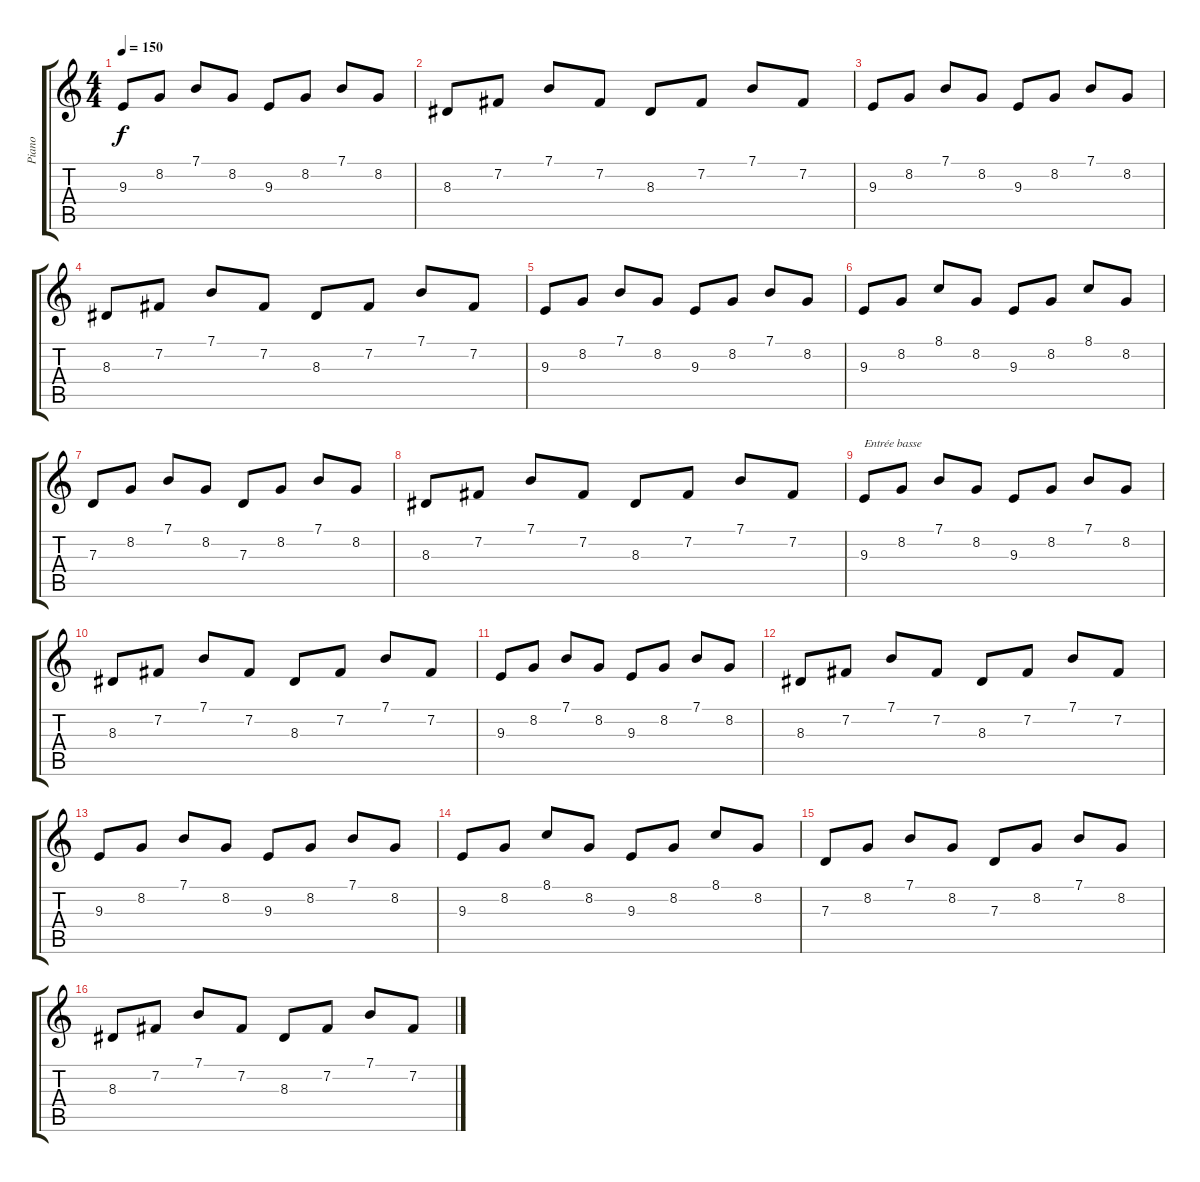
\track ("Piano" "Piano") {instrument recorder}
\staff {score tabs}
\tuning (E4 B3 G3 D3 A2 E2) {hide}
\ts (4 4)
\tempo 150
\clef g2
\ks c
9.3.8{dy f instrument recorder} 8.2.8 7.1.8 8.2.8 9.3.8 8.2.8 7.1.8 8.2.8 |
8.3.8 7.2.8 7.1.8 7.2.8 8.3.8 7.2.8 7.1.8 7.2.8 |
9.3.8 8.2.8 7.1.8 8.2.8 9.3.8 8.2.8 7.1.8 8.2.8 |
8.3.8 7.2.8 7.1.8 7.2.8 8.3.8 7.2.8 7.1.8 7.2.8 |
9.3.8 8.2.8 7.1.8 8.2.8 9.3.8 8.2.8 7.1.8 8.2.8 |
9.3.8 8.2.8 8.1.8 8.2.8 9.3.8 8.2.8 8.1.8 8.2.8 |
7.3.8 8.2.8 7.1.8 8.2.8 7.3.8 8.2.8 7.1.8 8.2.8 |
8.3.8 7.2.8 7.1.8 7.2.8 8.3.8 7.2.8 7.1.8 7.2.8 |
9.3.8{txt "Entrée basse"} 8.2.8 7.1.8 8.2.8 9.3.8 8.2.8 7.1.8 8.2.8 |
8.3.8 7.2.8 7.1.8 7.2.8 8.3.8 7.2.8 7.1.8 7.2.8 |
9.3.8 8.2.8 7.1.8 8.2.8 9.3.8 8.2.8 7.1.8 8.2.8 |
8.3.8 7.2.8 7.1.8 7.2.8 8.3.8 7.2.8 7.1.8 7.2.8 |
9.3.8 8.2.8 7.1.8 8.2.8 9.3.8 8.2.8 7.1.8 8.2.8 |
9.3.8 8.2.8 8.1.8 8.2.8 9.3.8 8.2.8 8.1.8 8.2.8 |
7.3.8 8.2.8 7.1.8 8.2.8 7.3.8 8.2.8 7.1.8 8.2.8 |
8.3.8 7.2.8 7.1.8 7.2.8 8.3.8 7.2.8 7.1.8 7.2.8
